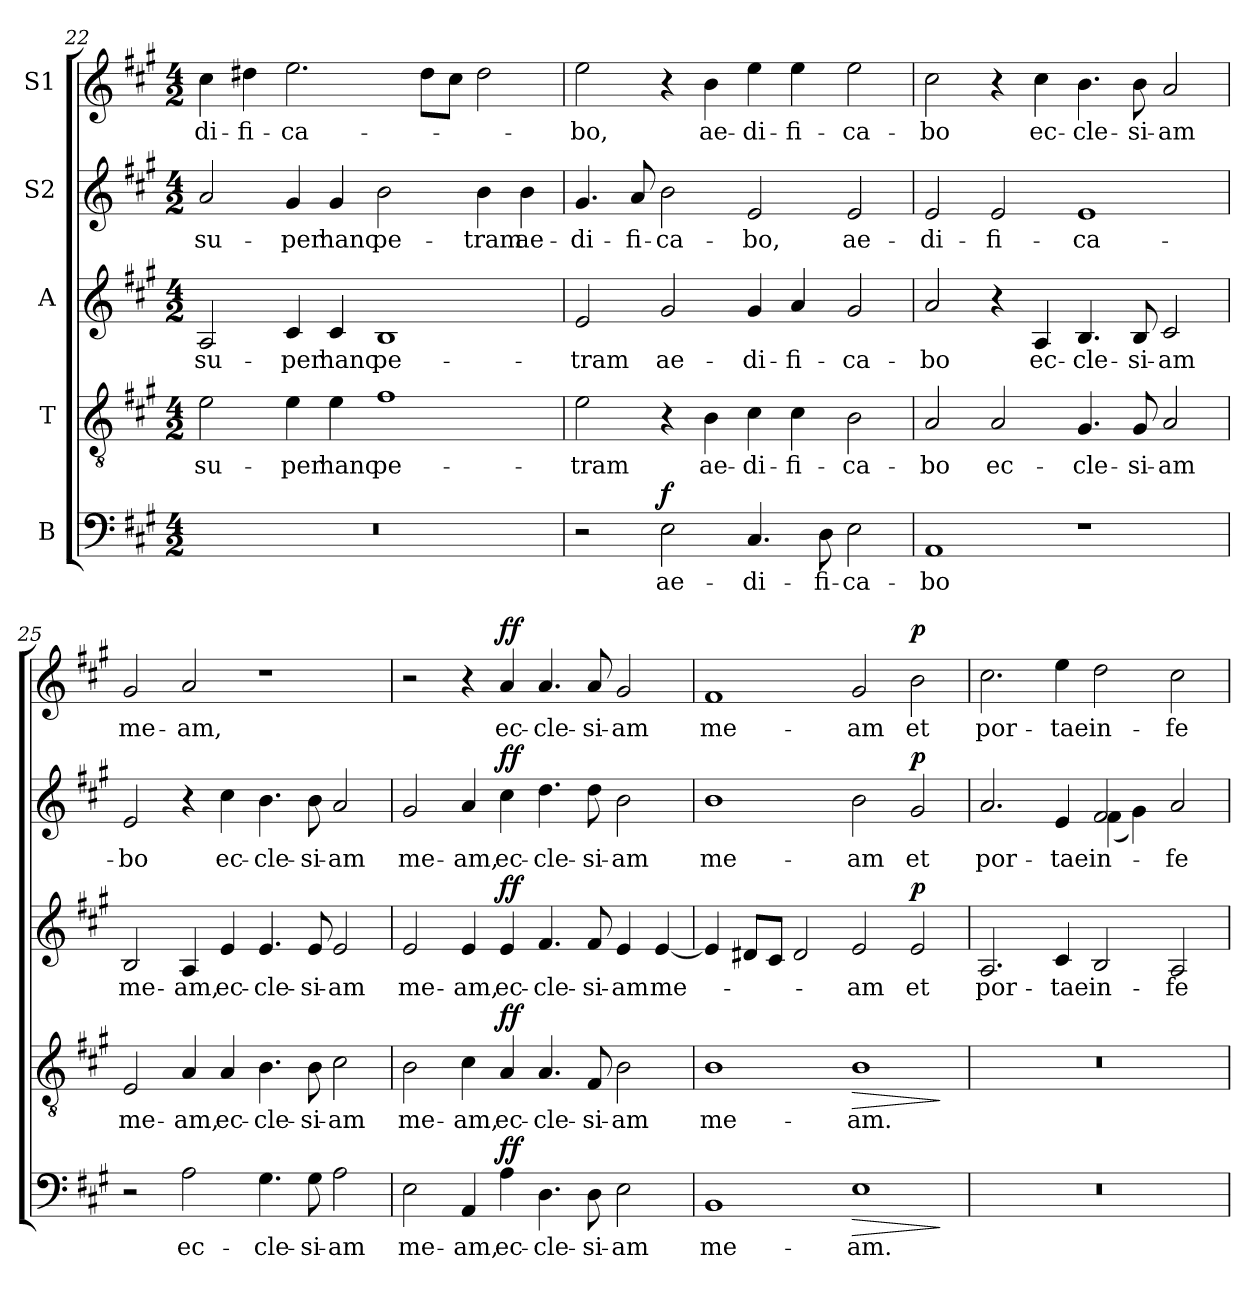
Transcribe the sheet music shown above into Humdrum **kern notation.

**kern	**text	**dynam	**kern	**text	**dynam	**kern	**text	**dynam	**kern	**text	**dynam	**kern	**text	**dynam
*part5	*part5	*part5	*part4	*part4	*part4	*part3	*part3	*part3	*part2	*part2	*part2	*part1	*part1	*part1
*staff5	*staff5	*staff5	*staff4	*staff4	*staff4	*staff3	*staff3	*staff3	*staff2	*staff2	*staff2	*staff1	*staff1	*staff1
*I"B	*	*	*I"T	*	*	*I"A	*	*	*I"S2	*	*	*I"S1	*	*
*clefF4	*	*	*clefGv2	*	*	*clefG2	*	*	*clefG2	*	*	*clefG2	*	*
*k[f#c#g#]	*	*	*k[f#c#g#]	*	*	*k[f#c#g#]	*	*	*k[f#c#g#]	*	*	*k[f#c#g#]	*	*
*M4/2	*	*	*M4/2	*	*	*M4/2	*	*	*M4/2	*	*	*M4/2	*	*
=22	=22	=22	=22	=22	=22	=22	=22	=22	=22	=22	=22	=22	=22	=22
0r	.	.	2e\	su-	.	2A/	su-	.	2a/	su-	.	4cc#\	di-	.
.	.	.	.	.	.	.	.	.	.	.	.	4dd#X\	fi-	.
.	.	.	4e\	per	.	4c#/	-per	.	4g#/	-per	.	2.ee\	ca-	.
.	.	.	4e\	hanc	.	4c#/	hanc	.	4g#/	hanc	.	.	.	.
.	.	.	1f#	pe-	.	1B	pe-	.	2b\	pe-	.	.	.	.
.	.	.	.	.	.	.	.	.	.	.	.	8dd#\L	.	.
.	.	.	.	.	.	.	.	.	.	.	.	8cc#\J	.	.
.	.	.	.	.	.	.	.	.	4b\	-tram	.	2dd#\	.	.
.	.	.	.	.	.	.	.	.	4b\	ae-	.	.	.	.
!!LO:LB:g=z
=23	=23	=23	=23	=23	=23	=23	=23	=23	=23	=23	=23	=23	=23	=23
2r	.	.	2e\	tram	.	2e/	-tram	.	4.g#/	-di-	.	2ee\	-bo,	.
.	.	.	.	.	.	.	.	.	8a/	-fi-	.	.	.	.
!	!	!LO:DY:a	!	!	!	!	!	!	!	!	!	!	!	!
2E\	ae-	f	4r	.	.	2g#/	ae-	.	2b\	-ca-	.	4r	.	.
.	.	.	4B\	ae-	.	.	.	.	.	.	.	4b\	ae-	.
4.C#/	di-	.	4c#\	di-	.	4g#/	-di-	.	2e/	-bo,	.	4ee\	-di-	.
.	.	.	4c#\	fi-	.	4a/	-fi-	.	.	.	.	4ee\	-fi-	.
8D\	fi-	.	.	.	.	.	.	.	.	.	.	.	.	.
2E\	ca-	.	2B\	ca-	.	2g#/	-ca-	.	2e/	ae-	.	2ee\	-ca-	.
=24	=24	=24	=24	=24	=24	=24	=24	=24	=24	=24	=24	=24	=24	=24
1AA	bo	.	2A/	bo	.	2a/	-bo	.	2e/	-di-	.	2cc#\	-bo	.
.	.	.	2A/	ec-	.	4r	.	.	2e/	-fi-	.	4r	.	.
.	.	.	.	.	.	4A/	ec-	.	.	.	.	4cc#\	ec-	.
1r	.	.	4.G#/	cle-	.	4.B/	-cle-	.	1e	-ca-	.	4.b\	-cle-	.
.	.	.	8G#/	si-	.	8B/	-si-	.	.	.	.	8b\	-si-	.
.	.	.	2A/	am	.	2c#/	-am	.	.	.	.	2a/	-am	.
=25	=25	=25	=25	=25	=25	=25	=25	=25	=25	=25	=25	=25	=25	=25
2r	.	.	2E/	me-	.	2B/	me-	.	2e/	-bo	.	2g#/	me-	.
2A\	ec-	.	4A/	am,	.	4A/	-am,	.	4r	.	.	2a/	-am,	.
.	.	.	4A/	ec-	.	4e/	ec-	.	4cc#\	ec-	.	.	.	.
4.G#\	cle-	.	4.B\	cle-	.	4.e/	-cle-	.	4.b\	-cle-	.	1r	.	.
8G#\	si-	.	8B\	si-	.	8e/	-si-	.	8b\	-si-	.	.	.	.
2A\	am	.	2c#\	am	.	2e/	-am	.	2a/	-am	.	.	.	.
=26	=26	=26	=26	=26	=26	=26	=26	=26	=26	=26	=26	=26	=26	=26
2E\	me-	.	2B\	me-	.	2e/	me-	.	2g#/	me-	.	2r	.	.
4AA/	am,	.	4c#\	am,	.	4e/	-am,	.	4a/	-am,	.	4r	.	.
!	!	!LO:DY:a	!	!	!LO:DY:a	!	!	!LO:DY:a	!	!	!LO:DY:a	!	!	!LO:DY:a
4A\	ec-	ff	4A/	ec-	ff	4e/	ec-	ff	4cc#\	ec-	ff	4a/	ec-	ff
4.D\	-cle-	.	4.A/	cle-	.	4.f#/	-cle-	.	4.dd\	-cle-	.	4.a/	-cle-	.
8D\	-si-	.	8F#/	si-	.	8f#/	-si-	.	8dd\	-si-	.	8a/	si-	.
2E\	am	.	2B\	am	.	4e/	-am	.	2b\	-am	.	2g#/	am	.
.	.	.	.	.	.	[4e/	me-	.	.	.	.	.	.	.
=27	=27	=27	=27	=27	=27	=27	=27	=27	=27	=27	=27	=27	=27	=27
1BB	me-	.	1B	me-	.	4e/]	.	.	1b	me-	.	1f#	me-	.
.	.	.	.	.	.	8d#X/L	.	.	.	.	.	.	.	.
.	.	.	.	.	.	8c#/J	.	.	.	.	.	.	.	.
.	.	.	.	.	.	2d#/	.	.	.	.	.	.	.	.
!	!	!LO:HP:b	!	!	!LO:HP:b	!	!	!	!	!	!	!	!	!
1E	am.	>	1B	am.	>	2e/	-am	.	2b\	-am	.	2g#/	am	.
*	*	*	*	*	*	*	*	*	*	*	*	*MM192	*	*
!	!	!	!	!	!	!	!	!LO:DY:a	!	!	!LO:DY:a	!	!	!LO:DY:a
.	.	.	.	.	.	2e/	et	p	2g#/	et	p	2b\	et	p
.	.	]	.	.	]	.	.	.	.	.	.	.	.	.
!!LO:LB:g=z
=28	=28	=28	=28	=28	=28	=28	=28	=28	=28	=28	=28	=28	=28	=28
*	*	*	*	*	*	*	*	*	*^	*	*	*	*	*
0r	.	.	0r	.	.	2.A/	por-	.	2.a/	1ryy	por-	.	2.cc#\	por-	.
.	.	.	.	.	.	4c#/	-tae	.	4e/	.	tae	.	4ee\	-tae	.
.	.	.	.	.	.	2B/	in-	.	2f#/	(>4f#!\	in-	.	2dd\	in-	.
.	.	.	.	.	.	.	.	.	.	4g#!\)	.	.	.	.	.
.	.	.	.	.	.	2A/	-fe-	.	2a/	2ryy	fe-	.	2cc#\	-fe-	.
*	*	*	*	*	*	*	*	*	*v	*v	*	*	*	*	*
=	=	=	=	=	=	=	=	=	=	=	=	=	=	=
*-	*-	*-	*-	*-	*-	*-	*-	*-	*-	*-	*-	*-	*-	*-
